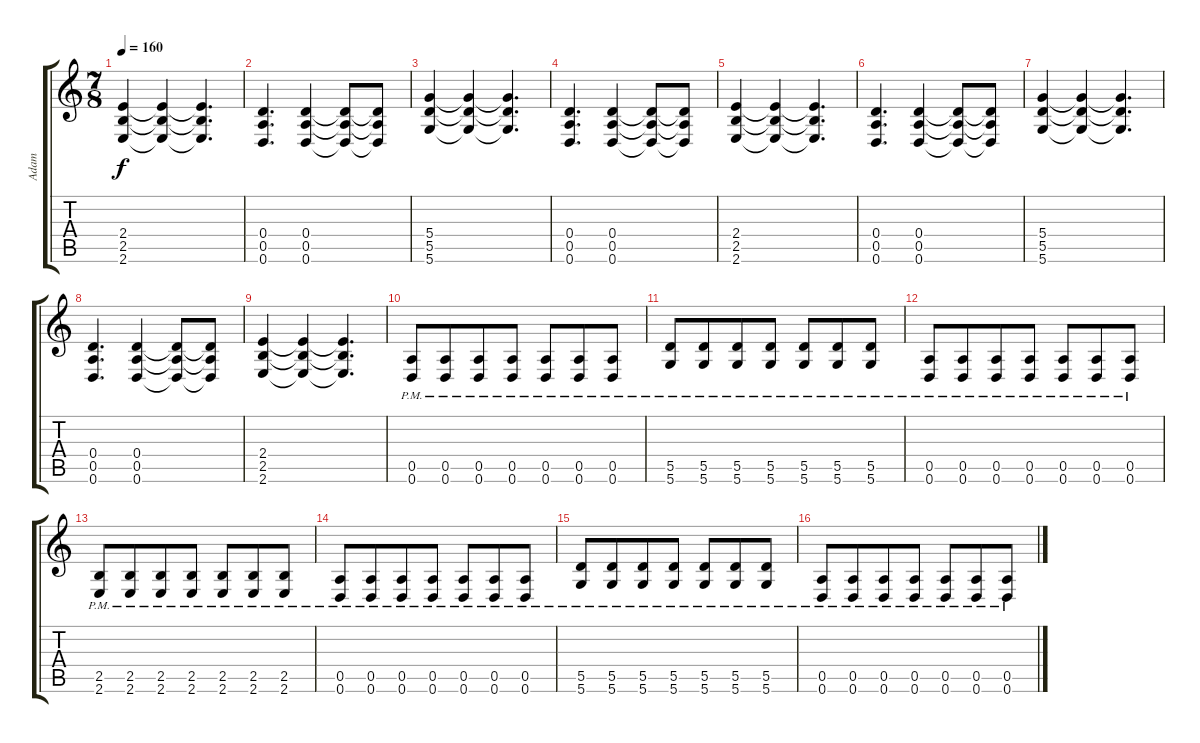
\track ("Adam" "Adam") {instrument distortionguitar}
\staff {score tabs}
\tuning (E4 B3 G3 D3 A2 D2) {hide}
\ts (7 8)
\tempo 160
\clef g2
\ks c
(2.4 2.5 2.6).4{dy f} (2.4{t} 2.5{t} 2.6{t}).4 (2.4{t} 2.5{t} 2.6{t}).4{d} |
(0.4 0.5 0.6).4{d instrument distortionguitar} (0.4 0.5 0.6).4 (0.4{t} 0.5{t} 0.6{t}).8 (0.4{t} 0.5{t} 0.6{t}).8 |
(5.4 5.5 5.6).4 (5.4{t} 5.5{t} 5.6{t}).4 (5.4{t} 5.5{t} 5.6{t}).4{d} |
(0.4 0.5 0.6).4{d} (0.4 0.5 0.6).4 (0.4{t} 0.5{t} 0.6{t}).8 (0.4{t} 0.5{t} 0.6{t}).8 |
(2.4 2.5 2.6).4 (2.4{t} 2.5{t} 2.6{t}).4 (2.4{t} 2.5{t} 2.6{t}).4{d} |
(0.4 0.5 0.6).4{d instrument distortionguitar} (0.4 0.5 0.6).4 (0.4{t} 0.5{t} 0.6{t}).8 (0.4{t} 0.5{t} 0.6{t}).8 |
(5.4 5.5 5.6).4 (5.4{t} 5.5{t} 5.6{t}).4 (5.4{t} 5.5{t} 5.6{t}).4{d} |
(0.4 0.5 0.6).4{d} (0.4 0.5 0.6).4 (0.4{t} 0.5{t} 0.6{t}).8 (0.4{t} 0.5{t} 0.6{t}).8 |
(2.4 2.5 2.6).4 (2.4{t} 2.5{t} 2.6{t}).4 (2.4{t} 2.5{t} 2.6{t}).4{d} |
(0.5{pm} 0.6{pm}).8 (0.5{pm} 0.6{pm}).8 (0.5{pm} 0.6{pm}).8 (0.5{pm} 0.6{pm}).8 (0.5{pm} 0.6{pm}).8 (0.5{pm} 0.6{pm}).8 (0.5{pm} 0.6{pm}).8 |
(5.5{pm} 5.6{pm}).8 (5.5{pm} 5.6{pm}).8 (5.5{pm} 5.6{pm}).8 (5.5{pm} 5.6{pm}).8 (5.5{pm} 5.6{pm}).8 (5.5{pm} 5.6{pm}).8 (5.5{pm} 5.6{pm}).8 |
(0.5{pm} 0.6{pm}).8 (0.5{pm} 0.6{pm}).8 (0.5{pm} 0.6{pm}).8 (0.5{pm} 0.6{pm}).8 (0.5{pm} 0.6{pm}).8 (0.5{pm} 0.6{pm}).8 (0.5{pm} 0.6{pm}).8 |
(2.5{pm} 2.6{pm}).8 (2.5{pm} 2.6{pm}).8 (2.5{pm} 2.6{pm}).8 (2.5{pm} 2.6{pm}).8 (2.5{pm} 2.6{pm}).8 (2.5{pm} 2.6{pm}).8 (2.5{pm} 2.6{pm}).8 |
(0.5{pm} 0.6{pm}).8 (0.5{pm} 0.6{pm}).8 (0.5{pm} 0.6{pm}).8 (0.5{pm} 0.6{pm}).8 (0.5{pm} 0.6{pm}).8 (0.5{pm} 0.6{pm}).8 (0.5{pm} 0.6{pm}).8 |
(5.5{pm} 5.6{pm}).8 (5.5{pm} 5.6{pm}).8 (5.5{pm} 5.6{pm}).8 (5.5{pm} 5.6{pm}).8 (5.5{pm} 5.6{pm}).8 (5.5{pm} 5.6{pm}).8 (5.5{pm} 5.6{pm}).8 |
(0.5{pm} 0.6{pm}).8 (0.5{pm} 0.6{pm}).8 (0.5{pm} 0.6{pm}).8 (0.5{pm} 0.6{pm}).8 (0.5{pm} 0.6{pm}).8 (0.5{pm} 0.6{pm}).8 (0.5{pm} 0.6{pm}).8
